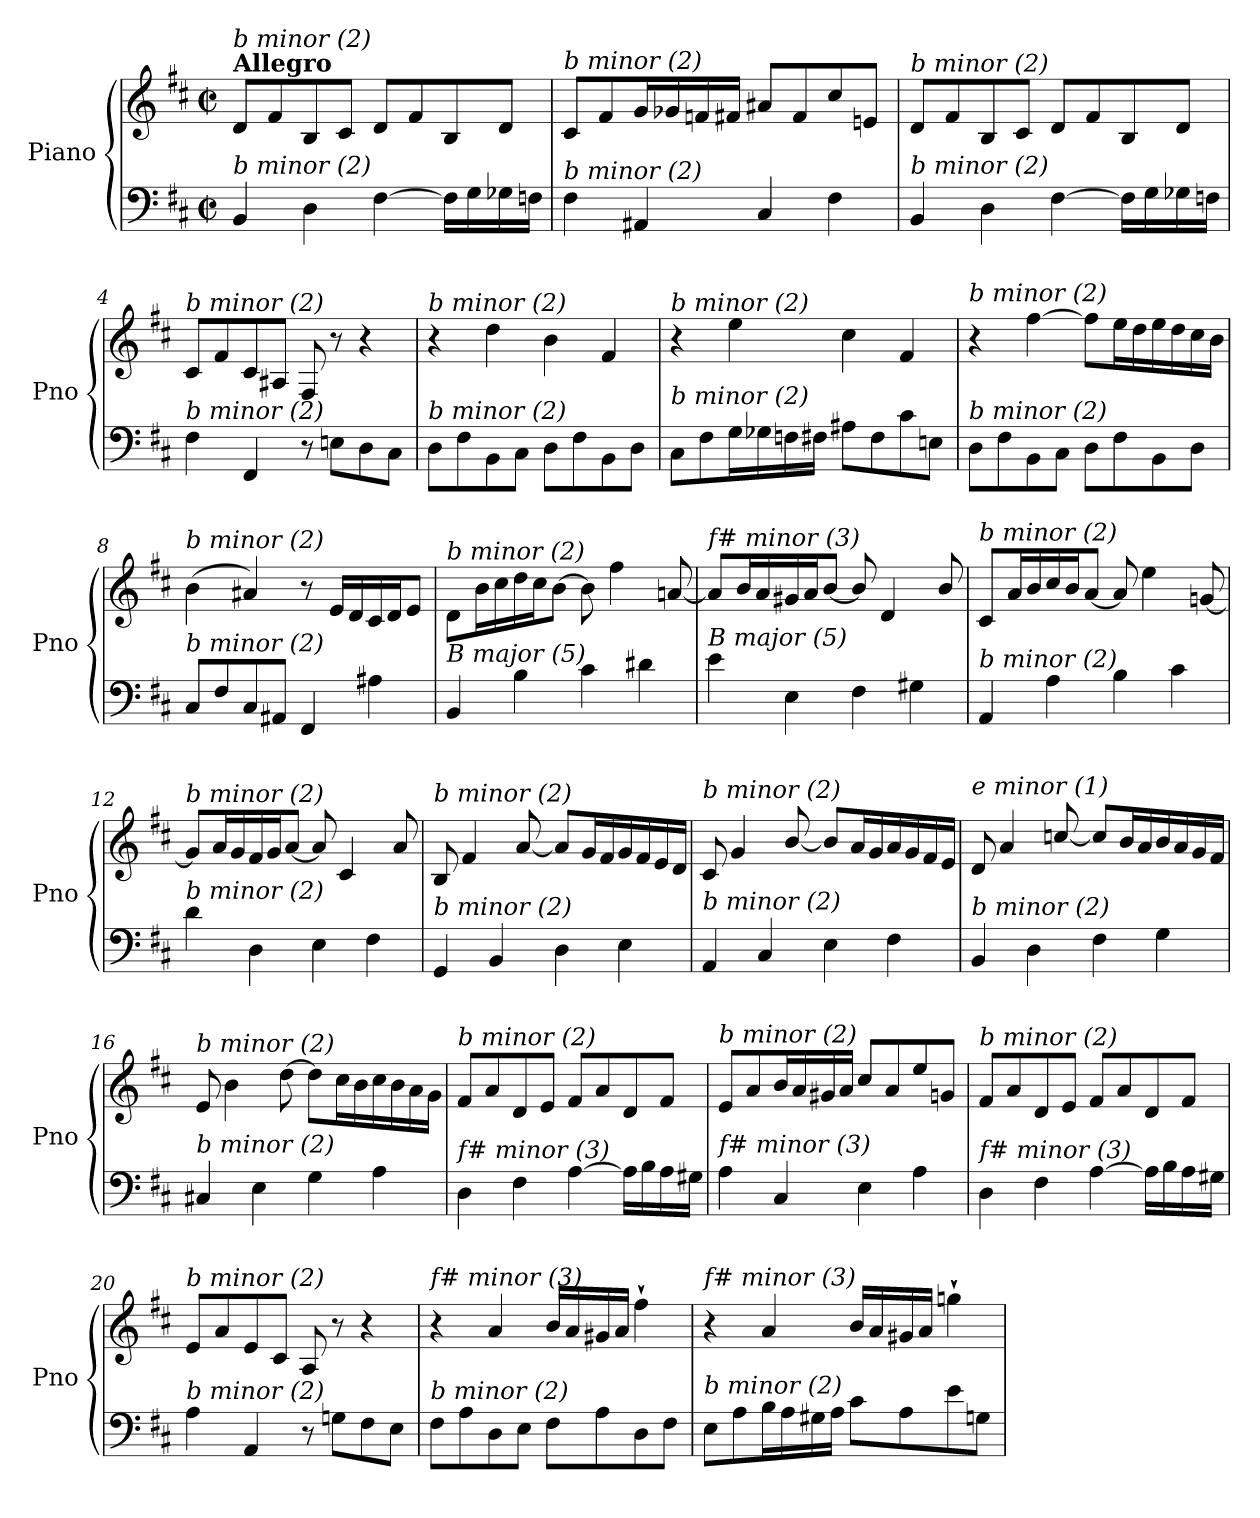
**kern	**kern
*part1	*part1
*staff2	*staff1
*I"Piano	*
*I'Pno	*
*clefF4	*clefG2
*k[f#c#]	*k[f#c#]
*M2/2	*M2/2
*met(c|)	*met(c|)
=1	=1
!	!LO:TX:a:B:t=Allegro
!	!LO:TX:i:t=b minor (2)
!LO:TX:i:t=b minor (2)	!
4BB/	8d/L
.	8f#/
4D\	8B/
.	8c#/J
[4F#\	8d/L
.	8f#/
16F#\LL]	8B/
16G\	.
16G-Xi\	8d/J
16Fnj\JJ	.
=2	=2
!	!LO:TX:i:t=b minor (2)
!LO:TX:i:t=b minor (2)	!
4F#\	8c#/L
.	8f#/
4AA#X/	16g/L
.	16g-Xi/
.	16fnj/
.	16f#/JJ
4C#/	8a#X/L
.	8f#/
4F#\	8cc#/
.	8en/J
=3	=3
!	!LO:TX:i:t=b minor (2)
!LO:TX:i:t=b minor (2)	!
4BB/	8d/L
.	8f#/
4D\	8B/
.	8c#/J
[4F#\	8d/L
.	8f#/
16F#\LL]	8B/
16G\	.
16G-Xi\	8d/J
16Fnj\JJ	.
=4	=4
!	!LO:TX:i:t=b minor (2)
!LO:TX:i:t=b minor (2)	!
4F#\	8c#/L
.	8f#/
4FF#/	8c#/
.	8A#X/J
8r	8F#/
8En\L	8r
8D\	4r
8C#\J	.
!!LO:LB:g=z
=5	=5
!	!LO:TX:i:t=b minor (2)
!LO:TX:i:t=b minor (2)	!
8D\L	4r
8F#\	.
8BB\	4dd\
8C#\J	.
8D\L	4b\
8F#\	.
8BB\	4f#/
8D\J	.
=6	=6
!	!LO:TX:i:t=b minor (2)
!LO:TX:i:t=b minor (2)	!
8C#\L	4r
8F#\	.
16G\L	4ee\
16G-Xi\	.
16Fnj\	.
16F#\JJ	.
8A#X\L	4cc#\
8F#\	.
8c#\	4f#/
8En\J	.
=7	=7
!	!LO:TX:i:t=b minor (2)
!LO:TX:i:t=b minor (2)	!
8D\L	4r
8F#\	.
8BB\	[4ff#\
8C#\J	.
8D\L	8ff#\L]
8F#\	16ee\L
.	16dd\
8BB\	16ee\
.	16dd\
8D\J	16cc#\
.	16b\JJ
=8	=8
!	!LO:TX:i:t=b minor (2)
!LO:TX:i:t=b minor (2)	!
8C#/L	(4b\
8F#/	.
8C#/	4a#X/)
8AA#X/J	.
4FF#/	8r
.	16e/LL
.	16d/
4A#X\	16c#/
.	16d/J
.	8e/J
=9	=9
!	!LO:TX:i:t=b minor (2)
!LO:TX:i:t=B major (5)	!
4BB/	8d\L
.	16b\L
.	16cc#\
4B\	16dd\
.	16cc#\J
.	[8b\J
4c#\	8b\]
.	4ff#\
4d#X\	.
.	[8an/
!!LO:LB:g=z
=10	=10
!	!LO:TX:i:t=f# minor (3)
!LO:TX:i:t=B major (5)	!
4e\	8a/L]
.	16b/L
.	16a/
4E\	16g#X/
.	16a/J
.	[8b/J
4F#\	8b/]
.	4d/
4G#X\	.
.	8b/
=11	=11
!	!LO:TX:i:t=b minor (2)
!LO:TX:i:t=b minor (2)	!
4AA/	8c#/L
.	16a/L
.	16b/
4A\	16cc#/
.	16b/J
.	[8a/J
4B\	8a/]
.	4ee\
4c#\	.
.	[8gn/
=12	=12
!	!LO:TX:i:t=b minor (2)
!LO:TX:i:t=b minor (2)	!
4d\	8g/L]
.	16a/L
.	16g/
4D\	16f#/
.	16g/J
.	[8a/J
4E\	8a/]
.	4c#/
4F#\	.
.	8a/
=13	=13
!	!LO:TX:i:t=b minor (2)
!LO:TX:i:t=b minor (2)	!
4GG/	8B/
.	4f#/
4BB/	.
.	[8a/
4D\	8a/L]
.	16g/L
.	16f#/
4E\	16g/
.	16f#/
.	16e/
.	16d/JJ
=14	=14
!	!LO:TX:i:t=b minor (2)
!LO:TX:i:t=b minor (2)	!
4AA/	8c#/
.	4g/
4C#/	.
.	[8b/
4E\	8b/L]
.	16a/L
.	16g/
4F#\	16a/
.	16g/
.	16f#/
.	16e/JJ
!!LO:LB:g=z
=15	=15
!	!LO:TX:i:t=e minor (1)
!LO:TX:i:t=b minor (2)	!
4BB/	8d/
.	4a/
4D\	.
.	[8ccn/
4F#\	8cc/L]
.	16b/L
.	16a/
4G\	16b/
.	16a/
.	16g/
.	16f#/JJ
=16	=16
!	!LO:TX:i:t=b minor (2)
!LO:TX:i:t=b minor (2)	!
4C#X/	8e/
.	4b\
4E\	.
.	[8dd\
4G\	8dd\L]
.	16cc#\L
.	16b\
4A\	16cc#\
.	16b\
.	16a\
.	16g\JJ
=17	=17
!	!LO:TX:i:t=b minor (2)
!LO:TX:i:t=f# minor (3)	!
4D\	8f#/L
.	8a/
4F#\	8d/
.	8e/J
[4A\	8f#/L
.	8a/
16A\LL]	8d/
16B\	.
16A\	8f#/J
16G#X\JJ	.
=18	=18
!	!LO:TX:i:t=b minor (2)
!LO:TX:i:t=f# minor (3)	!
4A\	8e/L
.	8a/
4C#/	16b/L
.	16a/
.	16g#X/
.	16a/JJ
4E\	8cc#/L
.	8a/
4A\	8ee/
.	8gn/J
=19	=19
!	!LO:TX:i:t=b minor (2)
!LO:TX:i:t=f# minor (3)	!
4D\	8f#/L
.	8a/
4F#\	8d/
.	8e/J
[4A\	8f#/L
.	8a/
16A\LL]	8d/
16B\	.
16A\	8f#/J
16G#X\JJ	.
!!LO:LB:g=z
=20	=20
!	!LO:TX:i:t=b minor (2)
!LO:TX:i:t=b minor (2)	!
4A\	8e/L
.	8a/
4AA/	8e/
.	8c#/J
8r	8A/
8Gn\L	8r
8F#\	4r
8E\J	.
=21	=21
!	!LO:TX:i:t=f# minor (3)
!LO:TX:i:t=b minor (2)	!
8F#\L	4r
8A\	.
8D\	4a/
8E\J	.
8F#\L	16b/LL
.	16a/
8A\	16g#X/
.	16a/JJ
8D\	4ff#`\
8F#\J	.
=22	=22
!	!LO:TX:i:t=f# minor (3)
!LO:TX:i:t=b minor (2)	!
8E\L	4r
8A\	.
16B\L	4a/
16A\	.
16G#X\	.
16A\JJ	.
8c#\L	16b/LL
.	16a/
8A\	16g#X/
.	16a/JJ
8e\	4ggn`\
8Gn\J	.
=	=
*-	*-
